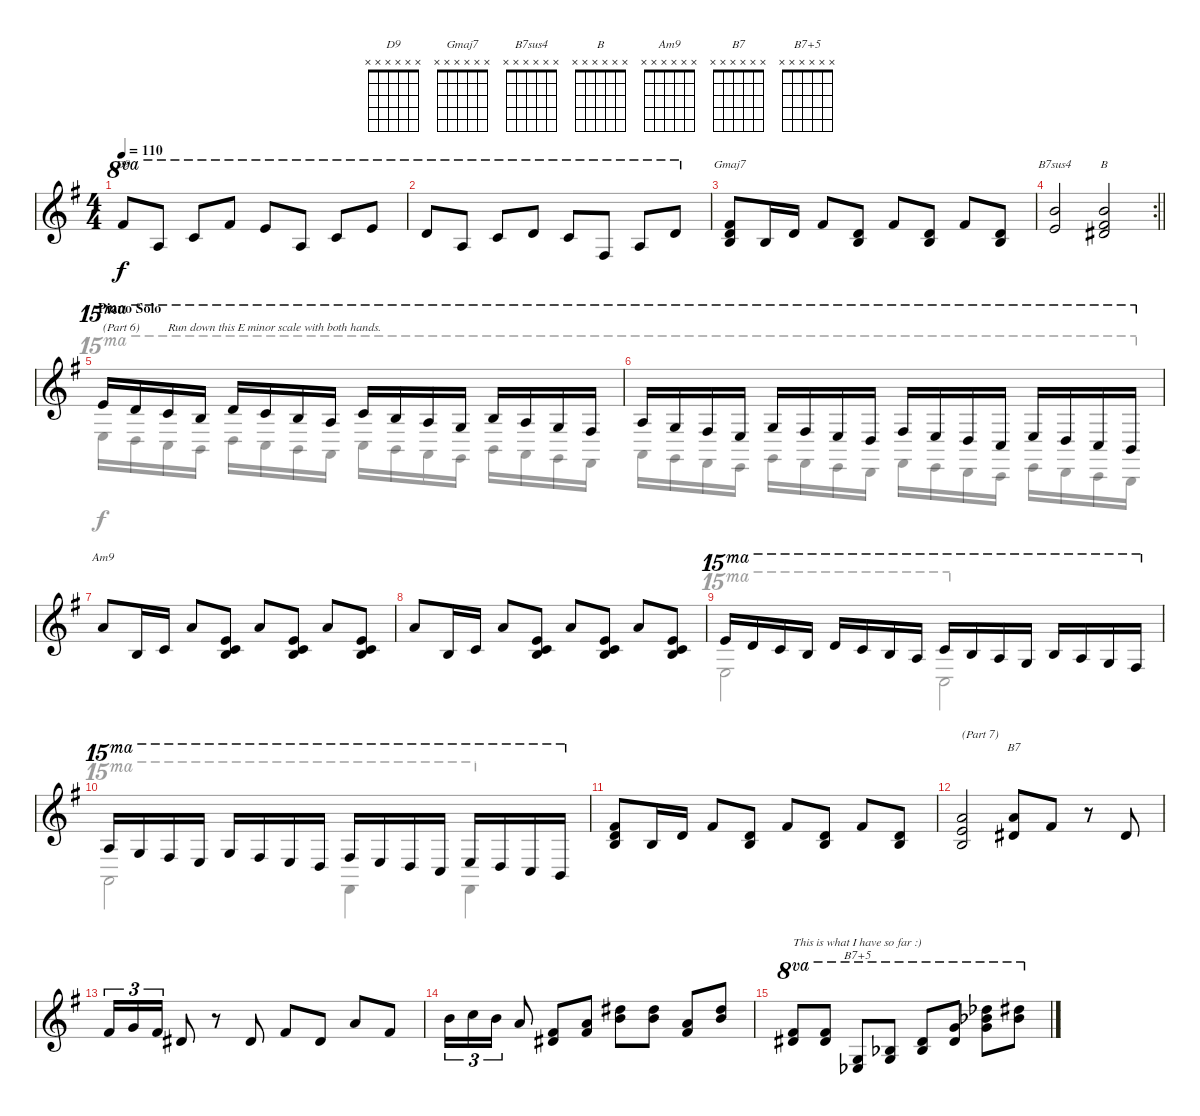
\track "" {instrument acousticgrandpiano}
\staff {score}
\tuning (E4 B3 G3 D3 A2 E2) {hide}
\chord ("D9" x x x x x x)
\chord ("Gmaj7" x x x x x x)
\chord ("B7sus4" x x x x x x)
\chord ("B" x x x x x x)
\chord ("Am9" x x x x x x)
\chord ("B7" x x x x x x)
\chord ("B7+5" x x x x x x)
\voice
\ts (4 4)
\tempo 110
\clef g2
\ks eminor
14.1.8{ch "D9" ot 8va dy f} 14.3.8{ot 8va} 13.2.8{ot 8va} 14.1.8{ot 8va} 12.1.8{ot 8va} 14.3.8{ot 8va} 13.2.8{ot 8va} 12.1.8{ot 8va} |
10.1.8{ot 8va} 14.3.8{ot 8va} 13.2.8{ot 8va} 10.1.8{ot 8va} 13.2.8{ot 8va} 16.4.8{ot 8va} 14.3.8{ot 8va} 15.2.8{ot 8va} |
(2.1 3.2 4.3).8{ch "Gmaj7"} 4.3.16 3.2.16 2.1.8 (3.2 4.3).8 2.1.8 (3.2 4.3).8 2.1.8 (3.2 4.3).8 |
\rc 2
\barLineRight lightlight
(12.2 14.4).2{ch "B7sus4"} (12.2 11.3 13.4).2{ch "B"} |
\section ("" "Piano Solo")
24.1.16{ot 15ma txt "(Part 6)"} 22.1.16{ot 15ma} 20.1.16{ot 15ma txt "Run down this E minor scale with both hands."} 19.1.16{ot 15ma} 22.1.16{ot 15ma} 20.1.16{ot 15ma} 19.1.16{ot 15ma} 17.1.16{ot 15ma} 20.1.16{ot 15ma} 19.1.16{ot 15ma} 17.1.16{ot 15ma} 15.1.16{ot 15ma} 19.1.16{ot 15ma} 17.1.16{ot 15ma} 15.1.16{ot 15ma} 14.1.16{ot 15ma} |
17.1.16{ot 15ma} 15.1.16{ot 15ma} 14.1.16{ot 15ma} 12.1.16{ot 15ma} 15.1.16{ot 15ma} 14.1.16{ot 15ma} 12.1.16{ot 15ma} 10.1.16{ot 15ma} 14.1.16{ot 15ma} 12.1.16{ot 15ma} 10.1.16{ot 15ma} 8.1.16{ot 15ma} 12.1.16{ot 15ma} 10.1.16{ot 15ma} 8.1.16{ot 15ma} 7.1.16{ot 15ma} |
5.1.8{ch "Am9"} 9.4.16 5.3.16 5.1.8 (5.2 5.3 9.4).8 5.1.8 (5.2 5.3 9.4).8 5.1.8 (5.2 5.3 9.4).8 |
5.1.8 9.4.16 5.3.16 5.1.8 (5.2 5.3 9.4).8 5.1.8 (5.2 5.3 9.4).8 5.1.8 (5.2 5.3 9.4).8 |
24.1.16{ot 15ma} 22.1.16{ot 15ma} 20.1.16{ot 15ma} 19.1.16{ot 15ma} 22.1.16{ot 15ma} 20.1.16{ot 15ma} 19.1.16{ot 15ma} 17.1.16{ot 15ma} 20.1.16{ot 15ma} 19.1.16{ot 15ma} 17.1.16{ot 15ma} 15.1.16{ot 15ma} 19.1.16{ot 15ma} 17.1.16{ot 15ma} 15.1.16{ot 15ma} 14.1.16{ot 15ma} |
17.1.16{ot 15ma} 15.1.16{ot 15ma} 14.1.16{ot 15ma} 12.1.16{ot 15ma} 15.1.16{ot 15ma} 14.1.16{ot 15ma} 12.1.16{ot 15ma} 10.1.16{ot 15ma} 14.1.16{ot 15ma} 12.1.16{ot 15ma} 10.1.16{ot 15ma} 8.1.16{ot 15ma} 12.1.16{ot 15ma} 10.1.16{ot 15ma} 8.1.16{ot 15ma} 7.1.16{ot 15ma} |
(2.1 3.2 4.3).8 4.3.16 3.2.16 2.1.8 (3.2 4.3).8 2.1.8 (3.2 4.3).8 2.1.8 (3.2 4.3).8 |
(5.1 5.2 4.3).2{txt "(Part 7)"} (5.1 8.3).8{ch "B7"} 7.2.8 r.8 8.3.8 |
7.2.16{tu (3 2)} 8.2.16{tu (3 2)} 7.2.16{tu (3 2)} 8.3.8 r.8 8.3.8 7.2.8 8.3.8 5.1.8 7.2.8 |
7.1.16{tu (3 2)} 8.1.16{tu (3 2)} 7.1.16{tu (3 2)} 5.1.8 (7.2 8.3).8 (5.1 7.2).8 (11.1 12.2).8 (11.1 12.2).8 (5.1 7.2).8 (11.1 12.2).8 |
(14.1 16.2).8{ot 8va txt "This is what I have so far :)"} (14.1 16.2).8{ot 8va} (3.1 4.2{acc b}).8{ch "B7+5" ot 8va} (6.1{acc b} 8.2).8{ot 8va} (11.1 11.2{acc b}).8{ot 8va} (15.1 16.2).8{ot 8va} (21.1{acc b} 23.2{acc b} 24.3).8{ot 8va} (23.1 23.2{acc b}).8{ot 8va}
\voice
\clef g2
\ottava regular
\simile none
\ks eminor
|
|
|
\barLineRight lightlight
|
17.2.16{ot 15ma} 15.2.16{ot 15ma} 13.2.16{ot 15ma} 12.2.16{ot 15ma} 15.2.16{ot 15ma} 13.2.16{ot 15ma} 12.2.16{ot 15ma} 10.2.16{ot 15ma} 13.2.16{ot 15ma} 12.2.16{ot 15ma} 10.2.16{ot 15ma} 12.3.16{ot 15ma} 12.2.16{ot 15ma} 10.2.16{ot 15ma} 12.3.16{ot 15ma} 11.3.16{ot 15ma} |
10.2.16{ot 15ma} 12.3.16{ot 15ma} 11.3.16{ot 15ma} 9.3.16{ot 15ma} 12.3.16{ot 15ma} 11.3.16{ot 15ma} 9.3.16{ot 15ma} 12.4.16{ot 15ma} 11.3.16{ot 15ma} 9.3.16{ot 15ma} 12.4.16{ot 15ma} 10.4.16{ot 15ma} 9.3.16{ot 15ma} 12.4.16{ot 15ma} 10.4.16{ot 15ma} 9.4.16{ot 15ma} |
|
|
17.2.2{ot 15ma} 13.2.2{ot 15ma} |
10.2.2{ot 15ma} 7.2.4{ot 15ma} 7.2.4{ot 15ma} |
|
|
|
|
